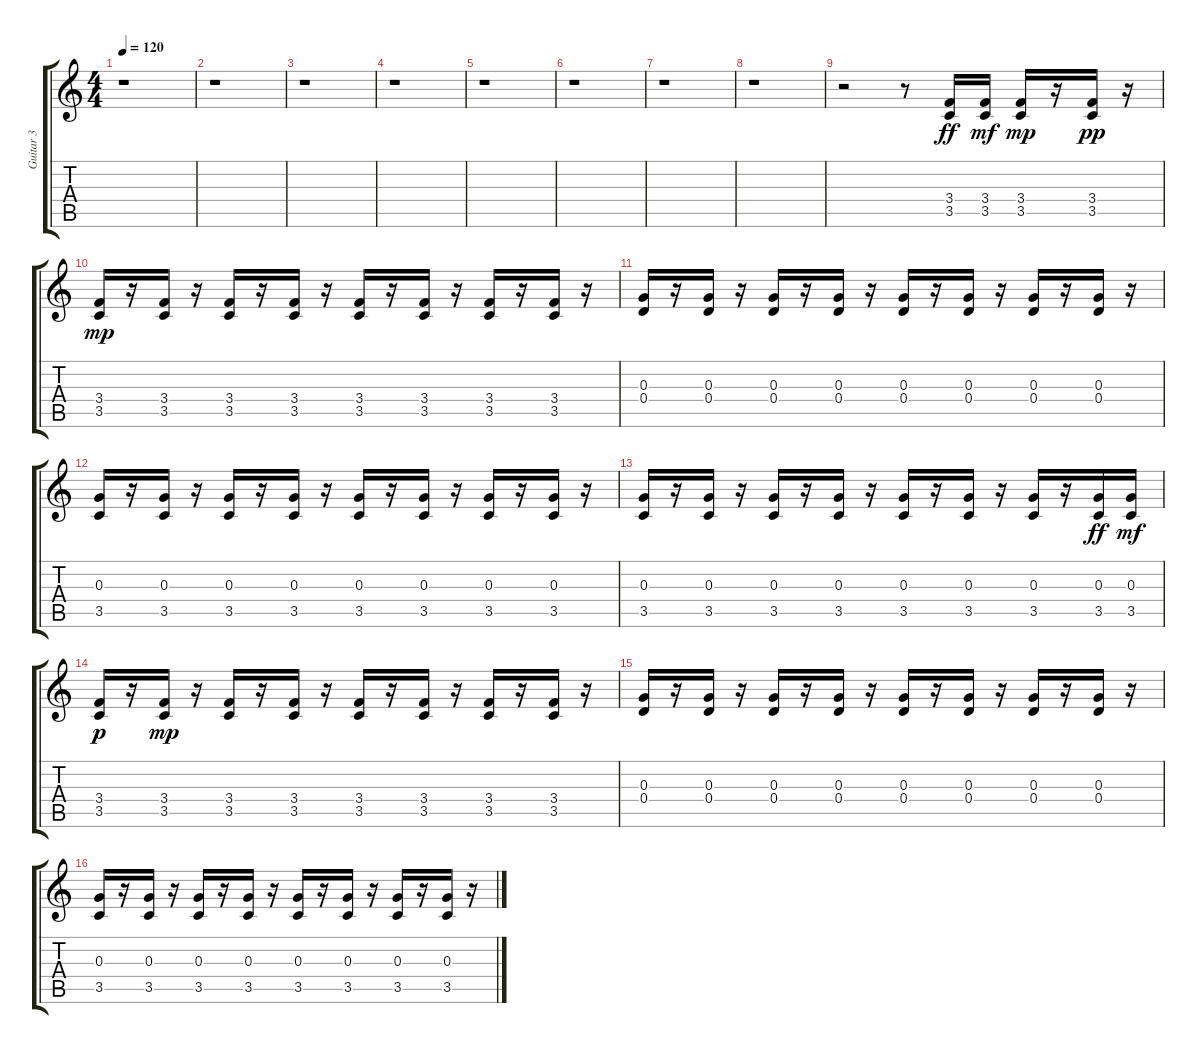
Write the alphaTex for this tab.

\track ("Guitar 3" "Guitar 3") {instrument electricguitarmuted}
\staff {score tabs}
\tuning (E4 B3 G3 D3 A2 E2) {hide}
\ts (4 4)
\tempo 120
\clef g2
\ks c
r.1{dy pp} |
r.1 |
r.1 |
r.1 |
r.1 |
r.1 |
r.1 |
r.1 |
r.2 r.8 (3.4 3.5).16{dy ff} (3.4 3.5).16{dy mf} (3.4 3.5).16{dy mp} r.16 (3.4 3.5).16{dy pp} r.16 |
(3.4 3.5).16{dy mp} r.16 (3.4 3.5).16 r.16 (3.4 3.5).16 r.16 (3.4 3.5).16 r.16 (3.4 3.5).16 r.16 (3.4 3.5).16 r.16 (3.4 3.5).16 r.16 (3.4 3.5).16 r.16 |
(0.3 0.4).16 r.16 (0.3 0.4).16 r.16 (0.3 0.4).16 r.16 (0.3 0.4).16 r.16 (0.3 0.4).16 r.16 (0.3 0.4).16 r.16 (0.3 0.4).16 r.16 (0.3 0.4).16 r.16 |
(0.3 3.5).16 r.16 (0.3 3.5).16 r.16 (0.3 3.5).16 r.16 (0.3 3.5).16 r.16 (0.3 3.5).16 r.16 (0.3 3.5).16 r.16 (0.3 3.5).16 r.16 (0.3 3.5).16 r.16 |
(0.3 3.5).16 r.16 (0.3 3.5).16 r.16 (0.3 3.5).16 r.16 (0.3 3.5).16 r.16 (0.3 3.5).16 r.16 (0.3 3.5).16 r.16 (0.3 3.5).16 r.16 (0.3 3.5).16{dy ff} (0.3 3.5).16{dy mf} |
(3.4 3.5).16{dy p} r.16 (3.4 3.5).16{dy mp} r.16 (3.4 3.5).16 r.16 (3.4 3.5).16 r.16 (3.4 3.5).16 r.16 (3.4 3.5).16 r.16 (3.4 3.5).16 r.16 (3.4 3.5).16 r.16 |
(0.3 0.4).16 r.16 (0.3 0.4).16 r.16 (0.3 0.4).16 r.16 (0.3 0.4).16 r.16 (0.3 0.4).16 r.16 (0.3 0.4).16 r.16 (0.3 0.4).16 r.16 (0.3 0.4).16 r.16 |
(0.3 3.5).16 r.16 (0.3 3.5).16 r.16 (0.3 3.5).16 r.16 (0.3 3.5).16 r.16 (0.3 3.5).16 r.16 (0.3 3.5).16 r.16 (0.3 3.5).16 r.16 (0.3 3.5).16 r.16
